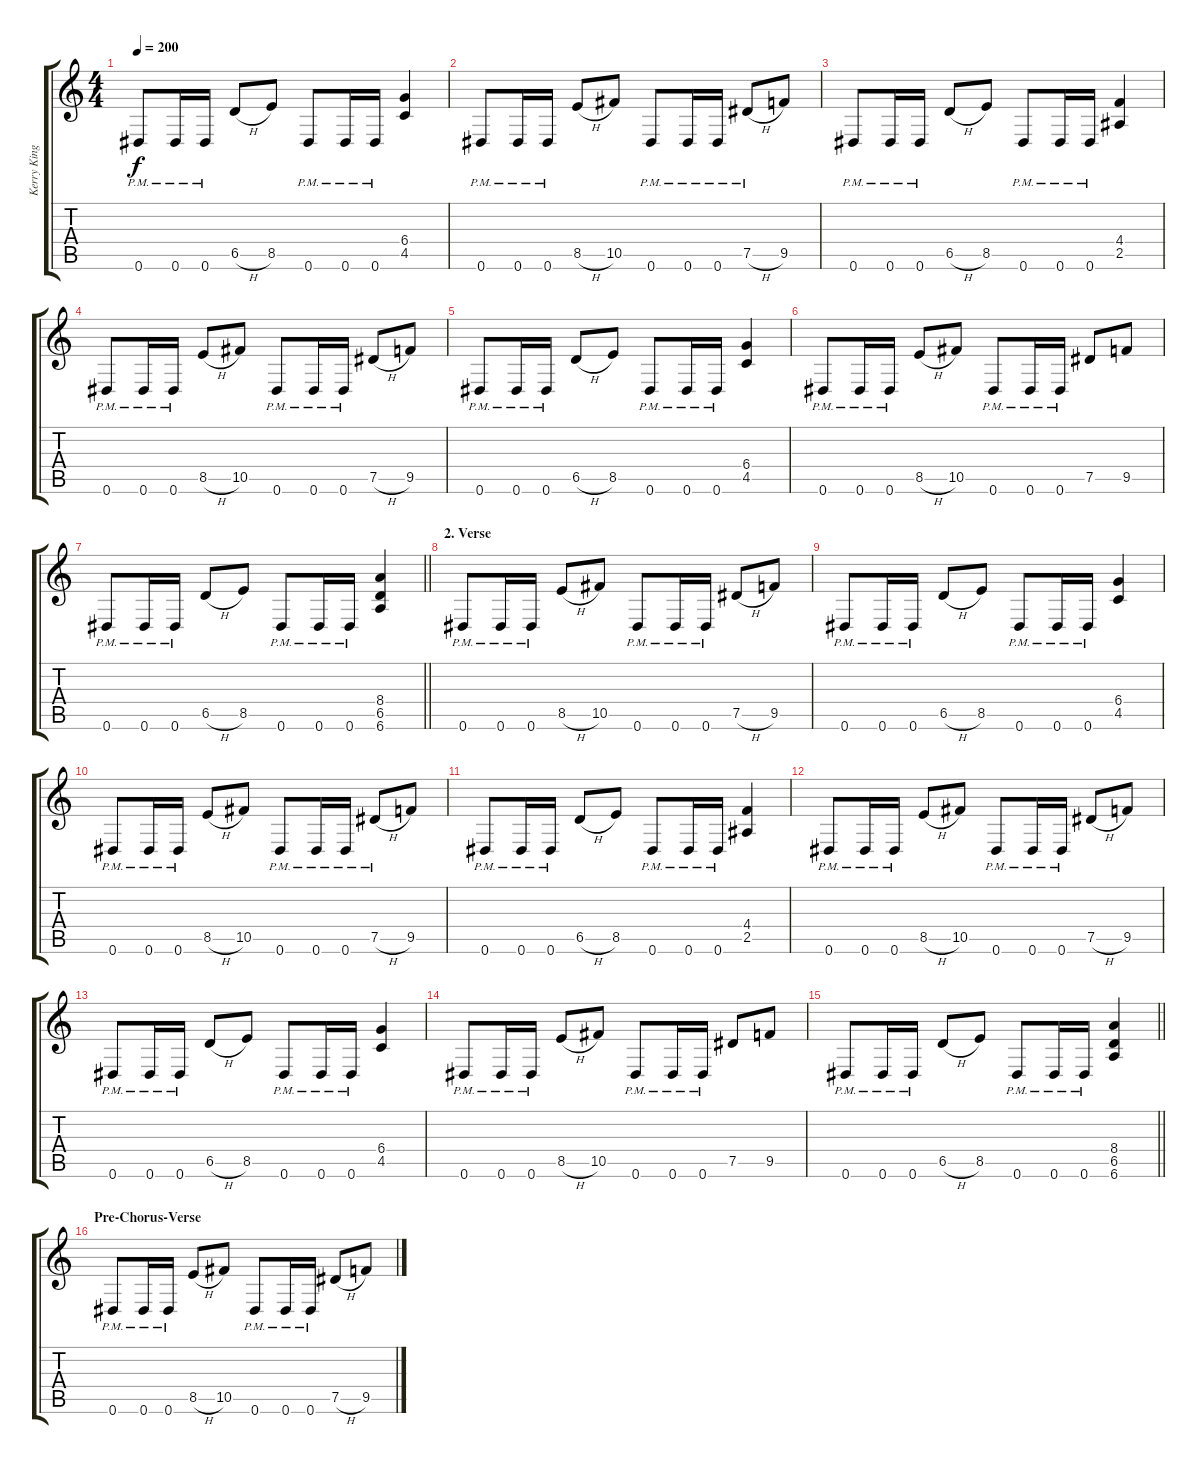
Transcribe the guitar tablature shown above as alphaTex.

\track ("Kerry King (Lead)" "Kerry King") {instrument distortionguitar}
\staff {score tabs}
\tuning (Eb4 Bb3 Gb3 Db3 Ab2 Eb2) {hide}
\ts (4 4)
\tempo 200
\clef g2
\ks c
0.6{pm}.8{dy f} 0.6{pm}.16 0.6{pm}.16 6.5{h}.8 8.5.8 0.6{pm}.8 0.6{pm}.16 0.6{pm}.16 (6.4 4.5).4 |
0.6{pm}.8 0.6{pm}.16 0.6{pm}.16 8.5{h}.8 10.5.8 0.6{pm}.8 0.6{pm}.16 0.6{pm}.16 7.5{h pm}.8 9.5.8 |
0.6{pm}.8 0.6{pm}.16 0.6{pm}.16 6.5{h}.8 8.5.8 0.6{pm}.8 0.6{pm}.16 0.6{pm}.16 (4.4 2.5).4 |
0.6{pm}.8 0.6{pm}.16 0.6{pm}.16 8.5{h}.8 10.5.8 0.6{pm}.8 0.6{pm}.16 0.6{pm}.16 7.5{h}.8 9.5.8 |
0.6{pm}.8 0.6{pm}.16 0.6{pm}.16 6.5{h}.8 8.5.8 0.6{pm}.8 0.6{pm}.16 0.6{pm}.16 (6.4 4.5).4 |
0.6{pm}.8 0.6{pm}.16 0.6{pm}.16 8.5{h}.8 10.5.8 0.6{pm}.8 0.6{pm}.16 0.6{pm}.16 7.5.8 9.5.8 |
\barLineRight lightlight
0.6{pm}.8 0.6{pm}.16 0.6{pm}.16 6.5{h}.8 8.5.8 0.6{pm}.8 0.6{pm}.16 0.6{pm}.16 (8.4 6.5 6.6).4 |
\section ("" "2. Verse")
0.6{pm}.8 0.6{pm}.16 0.6{pm}.16 8.5{h}.8 10.5.8 0.6{pm}.8 0.6{pm}.16 0.6{pm}.16 7.5{h}.8 9.5.8 |
0.6{pm}.8 0.6{pm}.16 0.6{pm}.16 6.5{h}.8 8.5.8 0.6{pm}.8 0.6{pm}.16 0.6{pm}.16 (6.4 4.5).4 |
0.6{pm}.8 0.6{pm}.16 0.6{pm}.16 8.5{h}.8 10.5.8 0.6{pm}.8 0.6{pm}.16 0.6{pm}.16 7.5{h pm}.8 9.5.8 |
0.6{pm}.8 0.6{pm}.16 0.6{pm}.16 6.5{h}.8 8.5.8 0.6{pm}.8 0.6{pm}.16 0.6{pm}.16 (4.4 2.5).4 |
0.6{pm}.8 0.6{pm}.16 0.6{pm}.16 8.5{h}.8 10.5.8 0.6{pm}.8 0.6{pm}.16 0.6{pm}.16 7.5{h}.8 9.5.8 |
0.6{pm}.8 0.6{pm}.16 0.6{pm}.16 6.5{h}.8 8.5.8 0.6{pm}.8 0.6{pm}.16 0.6{pm}.16 (6.4 4.5).4 |
0.6{pm}.8 0.6{pm}.16 0.6{pm}.16 8.5{h}.8 10.5.8 0.6{pm}.8 0.6{pm}.16 0.6{pm}.16 7.5.8 9.5.8 |
\barLineRight lightlight
0.6{pm}.8 0.6{pm}.16 0.6{pm}.16 6.5{h}.8 8.5.8 0.6{pm}.8 0.6{pm}.16 0.6{pm}.16 (8.4 6.5 6.6).4 |
\section ("" "Pre-Chorus-Verse")
0.6{pm}.8 0.6{pm}.16 0.6{pm}.16 8.5{h}.8 10.5.8 0.6{pm}.8 0.6{pm}.16 0.6{pm}.16 7.5{h}.8 9.5.8
